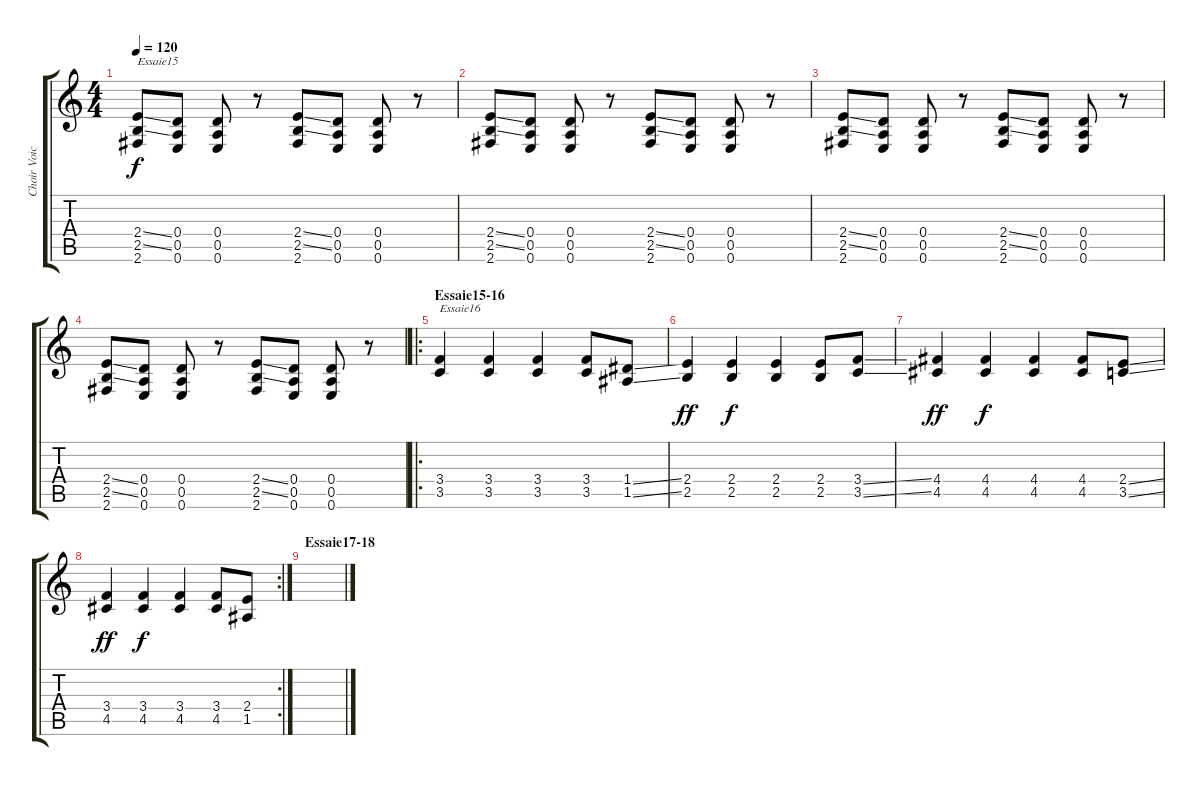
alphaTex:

\track ("Choir Voice and Dist" "Choir Voic") {instrument distortionguitar}
\staff {score tabs}
\tuning (E4 B3 G3 D3 A2 E2) {hide}
\ts (4 4)
\tempo 120
\clef g2
\ks c
(2.4{ss} 2.5{ss} 2.6).8{txt "Essaie15" dy f instrument distortionguitar} (0.4 0.5 0.6).8 (0.4 0.5 0.6).8 r.8 (2.4{ss} 2.5{ss} 2.6).8 (0.4 0.5 0.6).8 (0.4 0.5 0.6).8 r.8 |
(2.4{ss} 2.5{ss} 2.6).8 (0.4 0.5 0.6).8 (0.4 0.5 0.6).8 r.8 (2.4{ss} 2.5{ss} 2.6).8 (0.4 0.5 0.6).8 (0.4 0.5 0.6).8 r.8 |
(2.4{ss} 2.5{ss} 2.6).8 (0.4 0.5 0.6).8 (0.4 0.5 0.6).8 r.8 (2.4{ss} 2.5{ss} 2.6).8 (0.4 0.5 0.6).8 (0.4 0.5 0.6).8 r.8 |
(2.4{ss} 2.5{ss} 2.6).8 (0.4 0.5 0.6).8 (0.4 0.5 0.6).8 r.8 (2.4{ss} 2.5{ss} 2.6).8 (0.4 0.5 0.6).8 (0.4 0.5 0.6).8 r.8 |
\ro
\section ("" "Essaie15-16")
(3.4 3.5).4{txt "Essaie16"} (3.4 3.5).4 (3.4 3.5).4 (3.4 3.5).8 (1.4{ss} 1.5{ss}).8 |
(2.4 2.5).4{dy ff} (2.4 2.5).4{dy f} (2.4 2.5).4 (2.4 2.5).8 (3.4{ss} 3.5{ss}).8 |
(4.4 4.5).4{dy ff} (4.4 4.5).4{dy f} (4.4 4.5).4 (4.4 4.5).8 (2.4{ss} 3.5{ss}).8 |
\rc 2
(3.4 4.5).4{dy ff} (3.4 4.5).4{dy f} (3.4 4.5).4 (3.4 4.5).8 (2.4 1.5).8 |
\section ("" "Essaie17-18")
